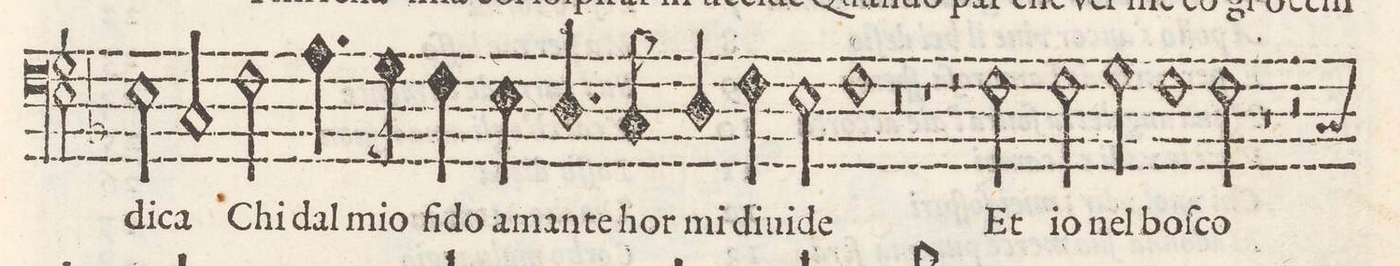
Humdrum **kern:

**kern	**text
*I"BASSO	*
*clefF4	*
*k[b-]	*
*met(C)	*
*M4/4	*
2E\	di-
2C/	-ca
=52-	=52-
2F\	Chi
4.A\	dal
8G\	mio
=53-	=53-
4F\	fi-
4E\	-do a-
4.D/	-ma(n)-
8C/	-te hor
=54-	=54-
4D/	mi
4F\	di-
2E\	-vi-
=55-	=55-
1F	-de
=56-	=56-
0r	.
=57-	=57-
=58-	=58-
1r	.
=59-	=59-
2r	.
2F\	Et
=60-	=60-
2F\	io
2G\	nel
=61-	=61-
1F	bo-
=62-	=62-
2F\	-ſco
2r	.
=63-	=63-
*-	*-
